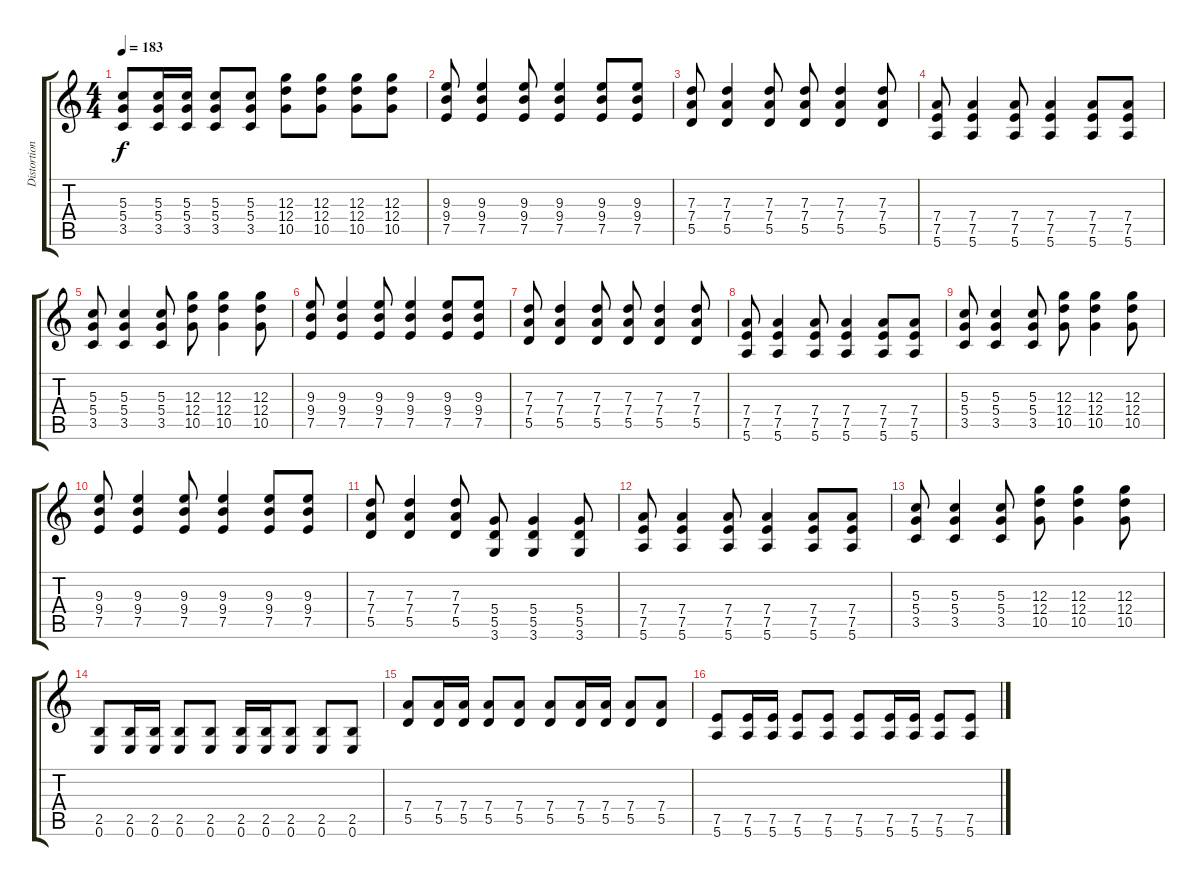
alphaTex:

\track ("Distortion Guitar" "Distortion") {instrument distortionguitar}
\staff {score tabs}
\tuning (E4 B3 G3 D3 A2 E2) {hide}
\ts (4 4)
\tempo 183
\clef g2
\ks c
(5.3 5.4 3.5).8{dy f} (5.3 5.4 3.5).16 (5.3 5.4 3.5).16 (5.3 5.4 3.5).8 (5.3 5.4 3.5).8 (12.3 12.4 10.5).8 (12.3 12.4 10.5).8 (12.3 12.4 10.5).8 (12.3 12.4 10.5).8 |
(9.3 9.4 7.5).8 (9.3 9.4 7.5).4 (9.3 9.4 7.5).8 (9.3 9.4 7.5).4 (9.3 9.4 7.5).8 (9.3 9.4 7.5).8 |
(7.3 7.4 5.5).8 (7.3 7.4 5.5).4 (7.3 7.4 5.5).8 (7.3 7.4 5.5).8 (7.3 7.4 5.5).4 (7.3 7.4 5.5).8 |
(7.4 7.5 5.6).8 (7.4 7.5 5.6).4 (7.4 7.5 5.6).8 (7.4 7.5 5.6).4 (7.4 7.5 5.6).8 (7.4 7.5 5.6).8 |
(5.3 5.4 3.5).8 (5.3 5.4 3.5).4 (5.3 5.4 3.5).8 (12.3 12.4 10.5).8 (12.3 12.4 10.5).4 (12.3 12.4 10.5).8 |
(9.3 9.4 7.5).8 (9.3 9.4 7.5).4 (9.3 9.4 7.5).8 (9.3 9.4 7.5).4 (9.3 9.4 7.5).8 (9.3 9.4 7.5).8 |
(7.3 7.4 5.5).8 (7.3 7.4 5.5).4 (7.3 7.4 5.5).8 (7.3 7.4 5.5).8 (7.3 7.4 5.5).4 (7.3 7.4 5.5).8 |
(7.4 7.5 5.6).8 (7.4 7.5 5.6).4 (7.4 7.5 5.6).8 (7.4 7.5 5.6).4 (7.4 7.5 5.6).8 (7.4 7.5 5.6).8 |
(5.3 5.4 3.5).8 (5.3 5.4 3.5).4 (5.3 5.4 3.5).8 (12.3 12.4 10.5).8 (12.3 12.4 10.5).4 (12.3 12.4 10.5).8 |
(9.3 9.4 7.5).8 (9.3 9.4 7.5).4 (9.3 9.4 7.5).8 (9.3 9.4 7.5).4 (9.3 9.4 7.5).8 (9.3 9.4 7.5).8 |
(7.3 7.4 5.5).8 (7.3 7.4 5.5).4 (7.3 7.4 5.5).8 (5.4 5.5 3.6).8 (5.4 5.5 3.6).4 (5.4 5.5 3.6).8 |
(7.4 7.5 5.6).8 (7.4 7.5 5.6).4 (7.4 7.5 5.6).8 (7.4 7.5 5.6).4 (7.4 7.5 5.6).8 (7.4 7.5 5.6).8 |
(5.3 5.4 3.5).8 (5.3 5.4 3.5).4 (5.3 5.4 3.5).8 (12.3 12.4 10.5).8 (12.3 12.4 10.5).4 (12.3 12.4 10.5).8 |
(2.5 0.6).8 (2.5 0.6).16 (2.5 0.6).16 (2.5 0.6).8 (2.5 0.6).8 (2.5 0.6).16 (2.5 0.6).16 (2.5 0.6).8 (2.5 0.6).8 (2.5 0.6).8 |
(7.4 5.5).8 (7.4 5.5).16 (7.4 5.5).16 (7.4 5.5).8 (7.4 5.5).8 (7.4 5.5).8 (7.4 5.5).16 (7.4 5.5).16 (7.4 5.5).8 (7.4 5.5).8 |
(7.5 5.6).8 (7.5 5.6).16 (7.5 5.6).16 (7.5 5.6).8 (7.5 5.6).8 (7.5 5.6).8 (7.5 5.6).16 (7.5 5.6).16 (7.5 5.6).8 (7.5 5.6).8
